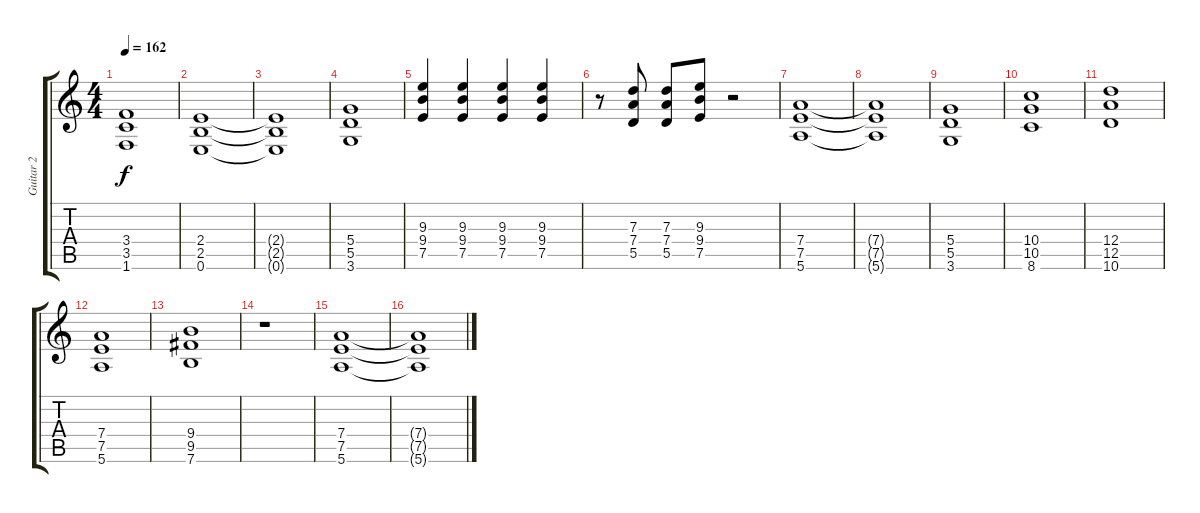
\track ("Guitar 2" "Guitar 2") {instrument distortionguitar}
\staff {score tabs}
\tuning (E4 B3 G3 D3 A2 E2) {hide}
\ts (4 4)
\tempo 162
\clef g2
\ks c
(3.4{t} 3.5{t} 1.6{t}).1{dy f} |
(2.4 2.5 0.6).1 |
(2.4{t} 2.5{t} 0.6{t}).1 |
(5.4 5.5 3.6).1 |
(9.3 9.4 7.5).4 (9.3 9.4 7.5).4 (9.3 9.4 7.5).4 (9.3 9.4 7.5).4 |
r.8 (7.3 7.4 5.5).8 (7.3 7.4 5.5).8 (9.3 9.4 7.5).8 r.2 |
(7.4 7.5 5.6).1 |
(7.4{t} 7.5{t} 5.6{t}).1 |
(5.4 5.5 3.6).1 |
(10.4 10.5 8.6).1 |
(12.4 12.5 10.6).1 |
(7.4 7.5 5.6).1 |
(9.4 9.5 7.6).1 |
r.1 |
(7.4 7.5 5.6).1 |
(7.4{t} 7.5{t} 5.6{t}).1
